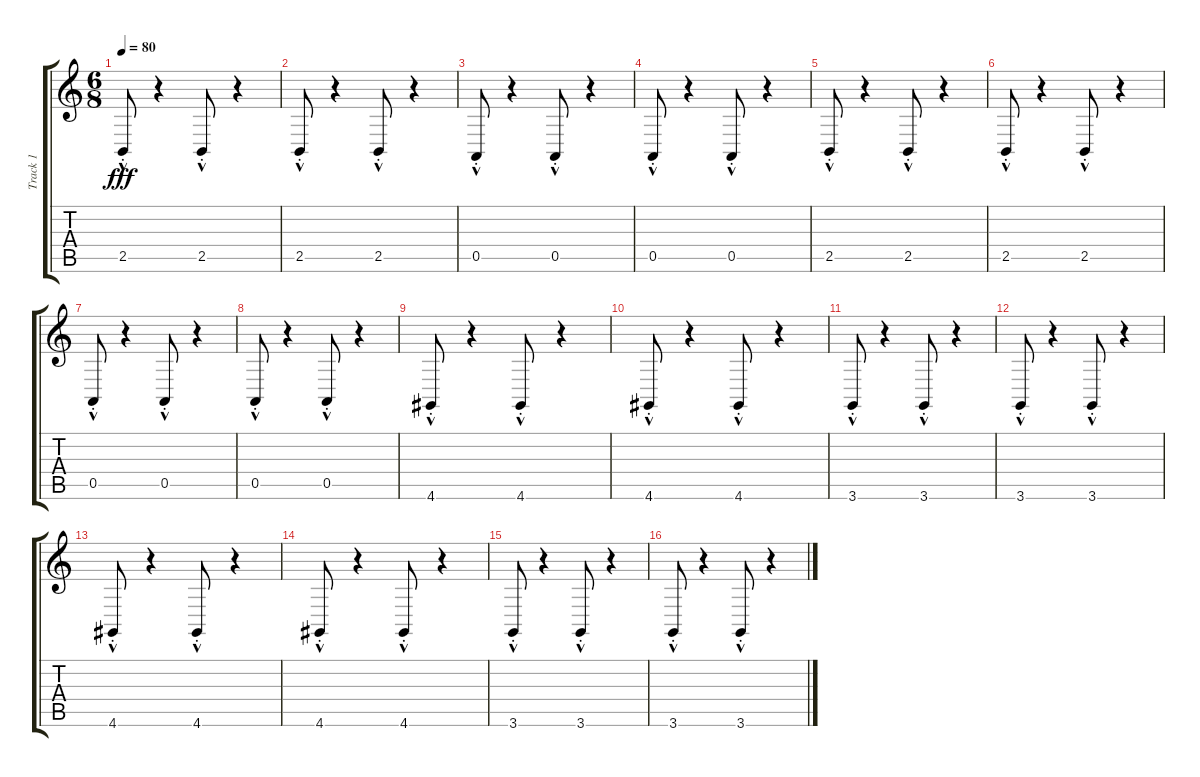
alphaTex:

\track ("Track 1" "Track 1") {instrument bassoon}
\staff {score tabs}
\tuning (E4 B3 G3 D3 A2 E2) {hide}
\ts (6 8)
\tempo 80
\clef g2
\ks c
2.5{hac st}.8{dy fff} r.4 2.5{hac st}.8 r.4 |
2.5{hac st}.8 r.4 2.5{hac st}.8 r.4 |
0.5{hac st}.8 r.4 0.5{hac st}.8 r.4 |
0.5{hac st}.8 r.4 0.5{hac st}.8 r.4 |
2.5{hac st}.8 r.4 2.5{hac st}.8 r.4 |
2.5{hac st}.8 r.4 2.5{hac st}.8 r.4 |
0.5{hac st}.8 r.4 0.5{hac st}.8 r.4 |
0.5{hac st}.8 r.4 0.5{hac st}.8 r.4 |
4.6{hac st}.8 r.4 4.6{hac st}.8 r.4 |
4.6{hac st}.8 r.4 4.6{hac st}.8 r.4 |
3.6{hac st}.8 r.4 3.6{hac st}.8 r.4 |
3.6{hac st}.8 r.4 3.6{hac st}.8 r.4 |
4.6{hac st}.8 r.4 4.6{hac st}.8 r.4 |
4.6{hac st}.8 r.4 4.6{hac st}.8 r.4 |
3.6{hac st}.8 r.4 3.6{hac st}.8 r.4 |
3.6{hac st}.8 r.4 3.6{hac st}.8 r.4
